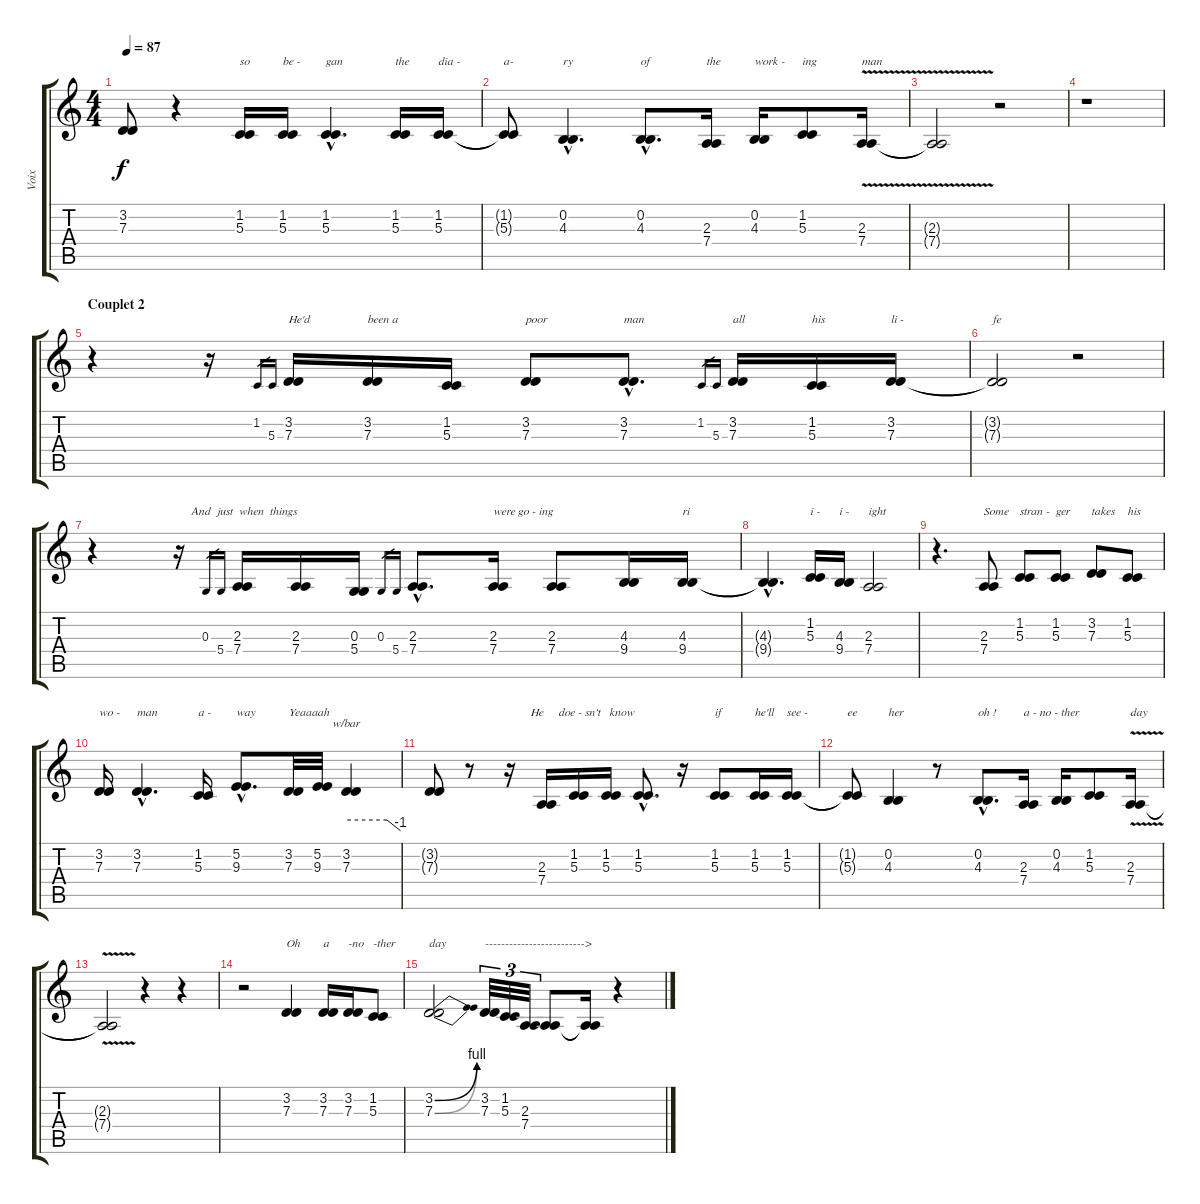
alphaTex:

\track ("Voix" "Voix") {instrument baritonesax}
\staff {score tabs}
\tuning (E4 B3 G3 D3 A2 E2) {hide}
\ts (4 4)
\tempo 87
\clef g2
\ks c
(3.2{t} 7.3{t}).8{dy f} r.4 (1.2 5.3).16{txt "so"} (1.2 5.3).16{txt "be -"} (1.2{hac} 5.3{hac}).4{d txt "gan"} (1.2 5.3).16{txt "the"} (1.2 5.3).16{txt "dia -"} |
(1.2{t} 5.3{t}).8{txt "a-"} (0.2{hac} 4.3{hac}).4{d txt "ry"} (0.2{hac} 4.3{hac}).8{d txt "of"} (2.3 7.4).16{txt "the"} (0.2 4.3).16{txt "work -"} (1.2 5.3).8{txt "ing"} (2.3{v} 7.4{v}).16{txt "man"} |
(2.3{t} 7.4{t}).2 r.2 |
r.1 |
\section ("" "Couplet 2")
r.4 r.16 1.2.16{gr} 5.3.16{gr} (3.2 7.3).16{txt "He'd"} (3.2 7.3).16{txt "been a"} (1.2 5.3).16 (3.2 7.3).8{txt "poor"} (3.2{hac} 7.3{hac}).8{d txt "man"} 1.2.16{gr} 5.3.16{gr} (3.2 7.3).16{txt "all"} (1.2 5.3).16{txt "his"} (3.2 7.3).16{txt "li -"} |
(3.2{t} 7.3{t}).2{txt "fe"} r.2 |
r.4 r.16{txt "    And  just  when  things"} 0.3.16{gr} 5.4.16{gr} (2.3 7.4).16 (2.3 7.4).16 (0.3 5.4).16 0.3.16{gr} 5.4.16{gr} (2.3{hac} 7.4{hac}).8{d} (2.3 7.4).16{txt "were go - ing"} (2.3 7.4).8 (4.3 9.4).16 (4.3 9.4).16{txt "ri"} |
(4.3{hac t} 9.4{hac t}).4{d} (1.2 5.3).16{txt "i -"} (4.3 9.4).16{txt "i -"} (2.3 7.4).2{txt "ight"} |
r.4{d} (2.3 7.4).8{txt "Some"} (1.2 5.3).8{txt "stran -"} (1.2 5.3).8{txt "ger"} (3.2 7.3).8{txt "takes"} (1.2 5.3).8{txt "his"} |
(3.2 7.3).16{txt "wo -"} (3.2{hac} 7.3{hac}).4{d txt "man"} (1.2 5.3).16{txt "a - "} (5.2{hac} 9.3{hac}).8{d txt "way"} (3.2 7.3).32{txt "Yeaaaah"} (5.2 9.3).32 (3.2 7.3).4{tbe (custom default 0 0 45 0 60 -4)} |
(3.2{t} 7.3{t}).8 r.8 r.16{txt "       He     doe - sn't   know"} (2.3 7.4).16 (1.2 5.3).16 (1.2 5.3).16 (1.2{hac} 5.3{hac}).8{d} r.16 (1.2 5.3).8{txt "if"} (1.2 5.3).16{txt "he'll"} (1.2 5.3).16{txt "see -"} |
(1.2{t} 5.3{t}).8{txt "ee"} (0.2 4.3).4{txt "her"} r.8 (0.2{hac} 4.3{hac}).8{d txt "oh !"} (2.3 7.4).16{txt "a - no - ther"} (0.2 4.3).16 (1.2 5.3).8 (2.3{v} 7.4{v}).16{txt "day"} |
(2.3{t} 7.4{t}).2 r.4 r.4 |
r.2 (3.2 7.3).4{txt "Oh"} (3.2 7.3).16{txt "a"} (3.2 7.3).16{txt "-no"} (1.2 5.3).8{txt "-ther"} |
(3.2{be (bend 0 0 60 4)} 7.3{be (bend 0 0 60 4)}).2{txt "day"} (3.2 7.3).32{tu (3 2) txt "------------------------->"} (1.2 5.3).32{tu (3 2)} (2.3 7.4).32{tu (3 2)} (2.3{t} 7.4{t}).8 (2.3{t} 7.4{t}).16 r.4
